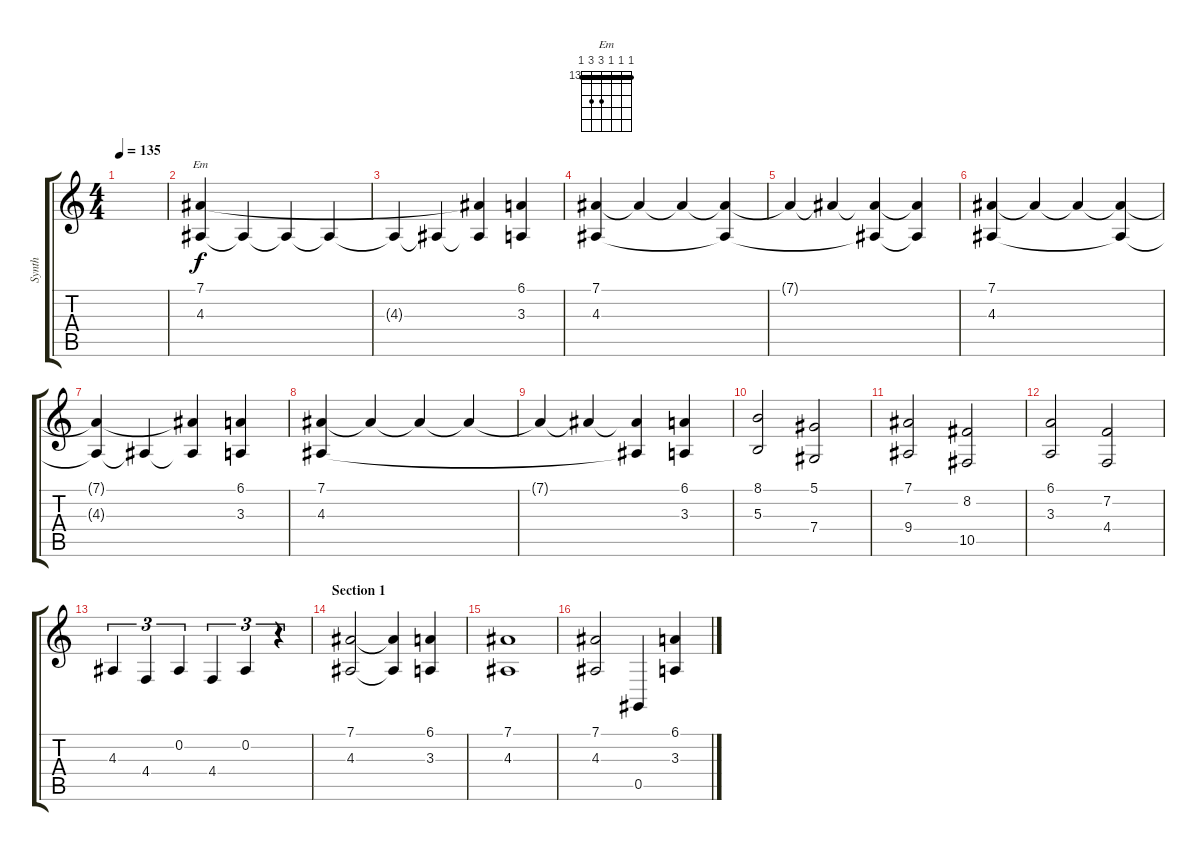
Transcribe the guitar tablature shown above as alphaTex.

\track ("Synth" "Synth") {instrument synthstrings2}
\staff {score tabs}
\tuning (Eb4 Bb3 Gb3 Db3 Ab2 Eb2) {hide}
\chord ("Em" 13 13 13 15 15 13) {firstfret 13 barre 13}
\ts (4 4)
\tempo 135
\clef g2
\ks c
|
(7.1 4.3).4{ch "Em"} 4.3{t}.4 4.3{t}.4 4.3{t}.4 |
4.3{t}.4 4.3{t}.4 (7.1{t} 4.3{t}).4 (6.1 3.3).4 |
(7.1 4.3).4 7.1{t}.4 7.1{t}.4 (7.1{t} 4.3{t}).4 |
7.1{t}.4 7.1{t}.4 (7.1{t} 4.3{t}).4 (7.1{t} 4.3{t}).4 |
(7.1 4.3).4 7.1{t}.4 7.1{t}.4 (7.1{t} 4.3{t}).4 |
(7.1{t} 4.3{t}).4 4.3{t}.4 (7.1{t} 4.3{t}).4 (6.1 3.3).4 |
(7.1 4.3).4 7.1{t}.4 7.1{t}.4 7.1{t}.4 |
7.1{t}.4 7.1{t}.4 (7.1{t} 4.3{t}).4 (6.1 3.3).4 |
(8.1 5.3).2 (5.1 7.4).2 |
(7.1 9.4).2 (8.2 10.5).2 |
(6.1 3.3).2 (7.2 4.4).2 |
4.3.4{tu (3 2)} 4.4.4{tu (3 2)} 0.2.4{tu (3 2)} 4.4.4{tu (3 2)} 0.2.4{tu (3 2)} r.4{tu (3 2)} |
\section ("" "Section 1")
(7.1 4.3).2 (7.1{t} 4.3{t}).4 (6.1 3.3).4 |
(7.1 4.3).1 |
(7.1 4.3).2 0.5.4 (6.1 3.3).4
